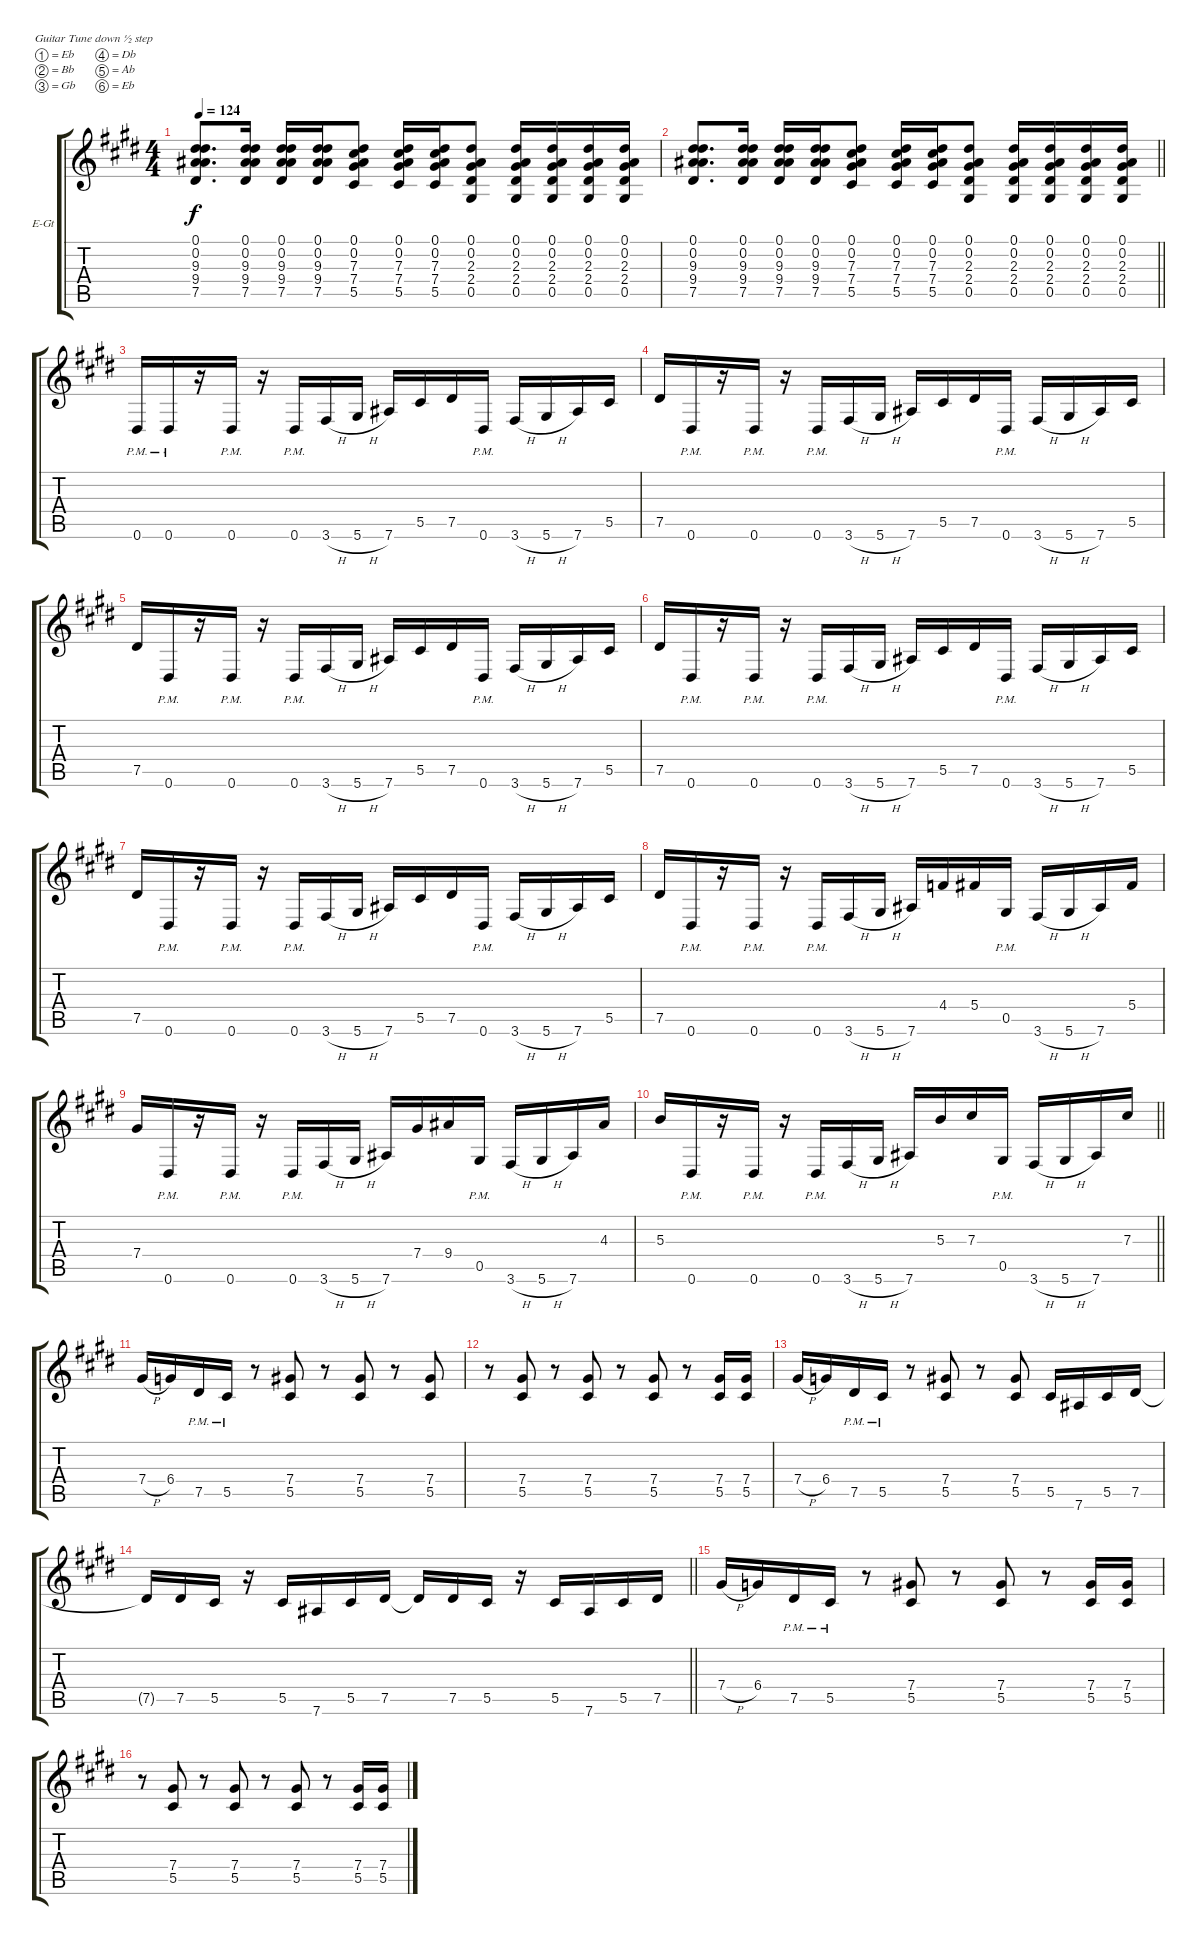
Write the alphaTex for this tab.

\bracketExtendMode groupsimilarinstruments
\firstSystemTrackNameOrientation horizontal
\otherSystemsTrackNameOrientation horizontal
\track ("Untitled" "E-Gt") {instrument overdrivenguitar}
\staff {score tabs}
\tuning (Eb4 Bb3 Gb3 Db3 Ab2 Eb2)
\ts (4 4)
\tempo 124
\clef g2
\ks c#minor
(0.1 0.2 9.3 9.4 7.5).8{d dy f} (0.1 0.2 9.3 9.4 7.5).16 (0.1 0.2 9.3 9.4 7.5).16 (0.1 0.2 9.3 9.4 7.5).16 (0.1 0.2 7.3 7.4 5.5).8 (0.1 0.2 7.3 7.4 5.5).16 (0.1 0.2 7.3 7.4 5.5).16 (0.1 0.2 2.3 2.4 0.5).8 (0.1 0.2 2.3 2.4 0.5).16 (0.1 0.2 2.3 2.4 0.5).16 (0.1 0.2 2.3 2.4 0.5).16 (0.1 0.2 2.3 2.4 0.5).16 |
\barLineRight lightlight
(0.1 0.2 9.3 9.4 7.5).8{d} (0.1 0.2 9.3 9.4 7.5).16 (0.1 0.2 9.3 9.4 7.5).16 (0.1 0.2 9.3 9.4 7.5).16 (0.1 0.2 7.3 7.4 5.5).8 (0.1 0.2 7.3 7.4 5.5).16 (0.1 0.2 7.3 7.4 5.5).16 (0.1 0.2 2.3 2.4 0.5).8 (0.1 0.2 2.3 2.4 0.5).16 (0.1 0.2 2.3 2.4 0.5).16 (0.1 0.2 2.3 2.4 0.5).16 (0.1 0.2 2.3 2.4 0.5).16 |
\section ("" " ")
0.6{pm}.16 0.6{pm}.16 r.16 0.6{pm}.16 r.16 0.6{pm}.16 3.6{h}.16 5.6{h}.16 7.6.16 5.5.16 7.5.16 0.6{pm}.16 3.6{h}.16 5.6{h}.16 7.6.16 5.5.16 |
7.5.16 0.6{pm}.16 r.16 0.6{pm}.16 r.16 0.6{pm}.16 3.6{h}.16 5.6{h}.16 7.6.16 5.5.16 7.5.16 0.6{pm}.16 3.6{h}.16 5.6{h}.16 7.6.16 5.5.16 |
7.5.16 0.6{pm}.16 r.16 0.6{pm}.16 r.16 0.6{pm}.16 3.6{h}.16 5.6{h}.16 7.6.16 5.5.16 7.5.16 0.6{pm}.16 3.6{h}.16 5.6{h}.16 7.6.16 5.5.16 |
7.5.16 0.6{pm}.16 r.16 0.6{pm}.16 r.16 0.6{pm}.16 3.6{h}.16 5.6{h}.16 7.6.16 5.5.16 7.5.16 0.6{pm}.16 3.6{h}.16 5.6{h}.16 7.6.16 5.5.16 |
7.5.16 0.6{pm}.16 r.16 0.6{pm}.16 r.16 0.6{pm}.16 3.6{h}.16 5.6{h}.16 7.6.16 5.5.16 7.5.16 0.6{pm}.16 3.6{h}.16 5.6{h}.16 7.6.16 5.5.16 |
7.5.16 0.6{pm}.16 r.16 0.6{pm}.16 r.16 0.6{pm}.16 3.6{h}.16 5.6{h}.16 7.6.16 4.4.16 5.4.16 0.5{pm}.16 3.6{h}.16 5.6{h}.16 7.6.16 5.4.16 |
7.4.16 0.6{pm}.16 r.16 0.6{pm}.16 r.16 0.6{pm}.16 3.6{h}.16 5.6{h}.16 7.6.16 7.4.16 9.4.16 0.5{pm}.16 3.6{h}.16 5.6{h}.16 7.6.16 4.3.16 |
\barLineRight lightlight
5.3.16 0.6{pm}.16 r.16 0.6{pm}.16 r.16 0.6{pm}.16 3.6{h}.16 5.6{h}.16 7.6.16 5.3.16 7.3.16 0.5{pm}.16 3.6{h}.16 5.6{h}.16 7.6.16 7.3.16 |
\section ("" " ")
7.4{h}.16 6.4.16 7.5{pm}.16 5.5{pm}.16 r.8 (7.4 5.5).8 r.8 (7.4 5.5).8 r.8 (7.4 5.5).8 |
r.8 (7.4 5.5).8 r.8 (7.4 5.5).8 r.8 (7.4 5.5).8 r.8 (7.4 5.5).16 (7.4 5.5).16 |
7.4{h}.16 6.4.16 7.5{pm}.16 5.5{pm}.16 r.8 (7.4 5.5).8 r.8 (7.4 5.5).8 5.5.16 7.6.16 5.5.16 7.5.16 |
\barLineRight lightlight
7.5{t}.16 7.5.16 5.5.16 r.16 5.5.16 7.6.16 5.5.16 7.5.16 7.5{t}.16 7.5.16 5.5.16 r.16 5.5.16 7.6.16 5.5.16 7.5.16 |
\section ("" " ")
7.4{h}.16 6.4.16 7.5{pm}.16 5.5{pm}.16 r.8 (7.4 5.5).8 r.8 (7.4 5.5).8 r.8 (7.4 5.5).16 (7.4 5.5).16 |
r.8 (7.4 5.5).8 r.8 (7.4 5.5).8 r.8 (7.4 5.5).8 r.8 (7.4 5.5).16 (7.4 5.5).16
